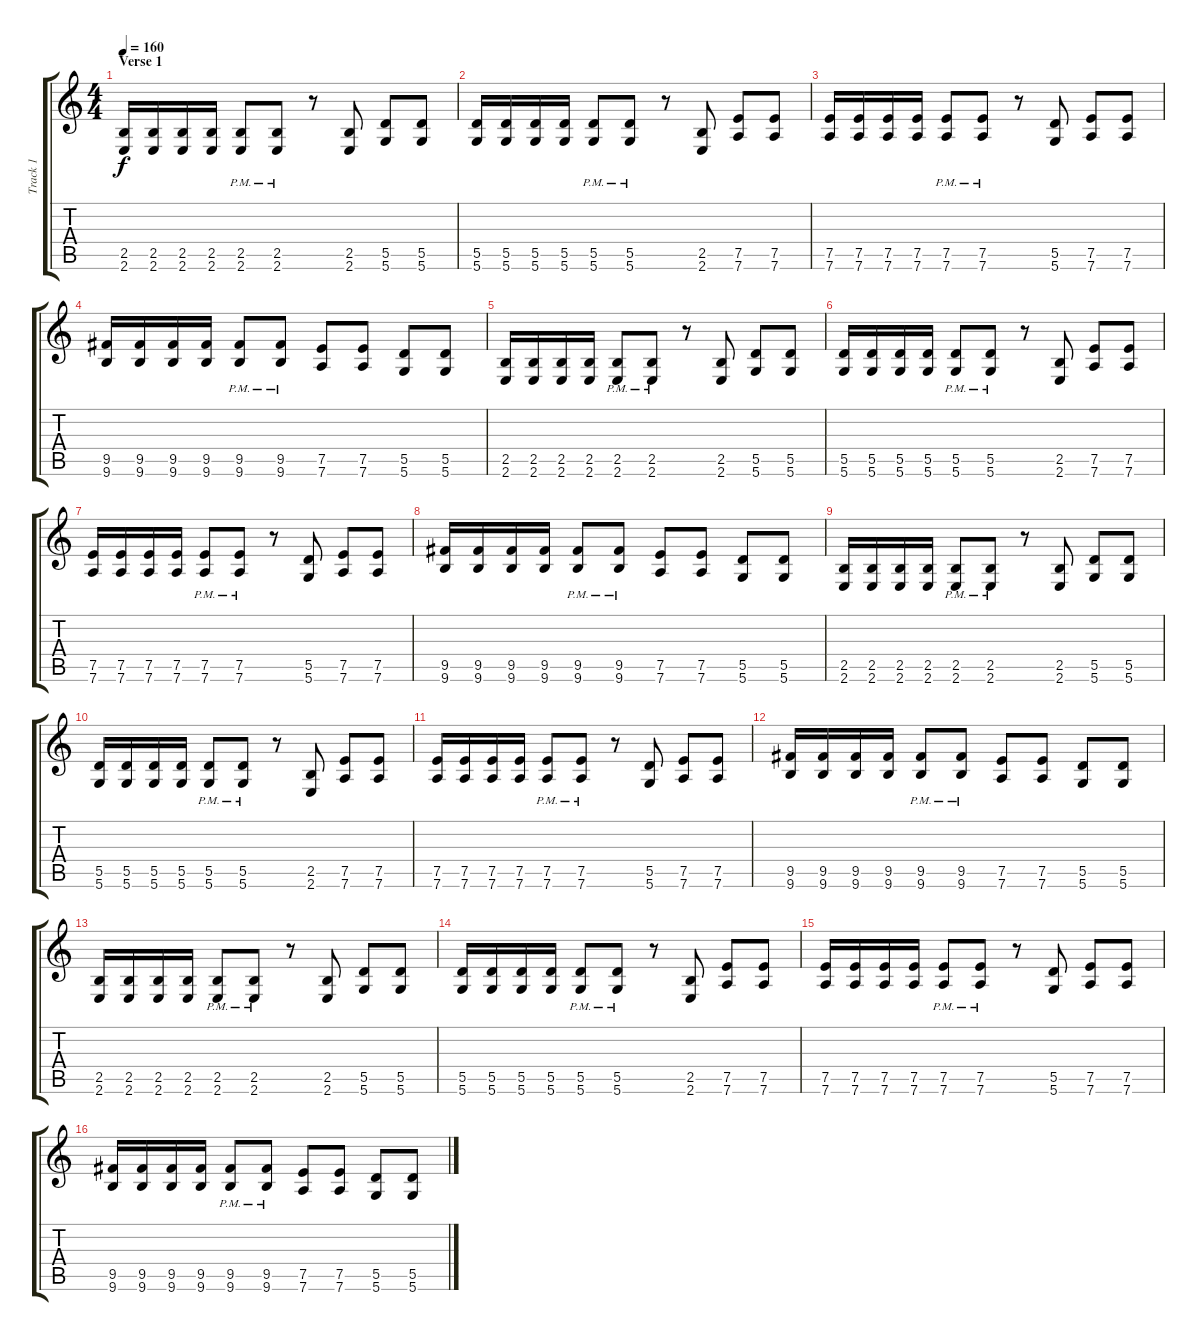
\track ("Track 1" "Track 1") {instrument distortionguitar}
\staff {score tabs}
\tuning (E4 B3 G3 D3 A2 D2) {hide}
\ts (4 4)
\section ("" "Verse 1")
\tempo 160
\clef g2
\ks c
(2.5 2.6).16{dy f} (2.5 2.6).16 (2.5 2.6).16 (2.5 2.6).16 (2.5{pm} 2.6{pm}).8 (2.5{pm} 2.6{pm}).8 r.8 (2.5 2.6).8 (5.5 5.6).8 (5.5 5.6).8 |
(5.5 5.6).16 (5.5 5.6).16 (5.5 5.6).16 (5.5 5.6).16 (5.5{pm} 5.6{pm}).8 (5.5{pm} 5.6{pm}).8 r.8 (2.5 2.6).8 (7.5 7.6).8 (7.5 7.6).8 |
(7.5 7.6).16 (7.5 7.6).16 (7.5 7.6).16 (7.5 7.6).16 (7.5{pm} 7.6{pm}).8 (7.5{pm} 7.6{pm}).8 r.8 (5.5 5.6).8 (7.5 7.6).8 (7.5 7.6).8 |
(9.5 9.6).16 (9.5 9.6).16 (9.5 9.6).16 (9.5 9.6).16 (9.5{pm} 9.6{pm}).8 (9.5{pm} 9.6{pm}).8 (7.5 7.6).8 (7.5 7.6).8 (5.5 5.6).8 (5.5 5.6).8 |
(2.5 2.6).16 (2.5 2.6).16 (2.5 2.6).16 (2.5 2.6).16 (2.5{pm} 2.6{pm}).8 (2.5{pm} 2.6{pm}).8 r.8 (2.5 2.6).8 (5.5 5.6).8 (5.5 5.6).8 |
(5.5 5.6).16 (5.5 5.6).16 (5.5 5.6).16 (5.5 5.6).16 (5.5{pm} 5.6{pm}).8 (5.5{pm} 5.6{pm}).8 r.8 (2.5 2.6).8 (7.5 7.6).8 (7.5 7.6).8 |
(7.5 7.6).16 (7.5 7.6).16 (7.5 7.6).16 (7.5 7.6).16 (7.5{pm} 7.6{pm}).8 (7.5{pm} 7.6{pm}).8 r.8 (5.5 5.6).8 (7.5 7.6).8 (7.5 7.6).8 |
(9.5 9.6).16 (9.5 9.6).16 (9.5 9.6).16 (9.5 9.6).16 (9.5{pm} 9.6{pm}).8 (9.5{pm} 9.6{pm}).8 (7.5 7.6).8 (7.5 7.6).8 (5.5 5.6).8 (5.5 5.6).8 |
(2.5 2.6).16 (2.5 2.6).16 (2.5 2.6).16 (2.5 2.6).16 (2.5{pm} 2.6{pm}).8 (2.5{pm} 2.6{pm}).8 r.8 (2.5 2.6).8 (5.5 5.6).8 (5.5 5.6).8 |
(5.5 5.6).16 (5.5 5.6).16 (5.5 5.6).16 (5.5 5.6).16 (5.5{pm} 5.6{pm}).8 (5.5{pm} 5.6{pm}).8 r.8 (2.5 2.6).8 (7.5 7.6).8 (7.5 7.6).8 |
(7.5 7.6).16 (7.5 7.6).16 (7.5 7.6).16 (7.5 7.6).16 (7.5{pm} 7.6{pm}).8 (7.5{pm} 7.6{pm}).8 r.8 (5.5 5.6).8 (7.5 7.6).8 (7.5 7.6).8 |
(9.5 9.6).16 (9.5 9.6).16 (9.5 9.6).16 (9.5 9.6).16 (9.5{pm} 9.6{pm}).8 (9.5{pm} 9.6{pm}).8 (7.5 7.6).8 (7.5 7.6).8 (5.5 5.6).8 (5.5 5.6).8 |
(2.5 2.6).16 (2.5 2.6).16 (2.5 2.6).16 (2.5 2.6).16 (2.5{pm} 2.6{pm}).8 (2.5{pm} 2.6{pm}).8 r.8 (2.5 2.6).8 (5.5 5.6).8 (5.5 5.6).8 |
(5.5 5.6).16 (5.5 5.6).16 (5.5 5.6).16 (5.5 5.6).16 (5.5{pm} 5.6{pm}).8 (5.5{pm} 5.6{pm}).8 r.8 (2.5 2.6).8 (7.5 7.6).8 (7.5 7.6).8 |
(7.5 7.6).16 (7.5 7.6).16 (7.5 7.6).16 (7.5 7.6).16 (7.5{pm} 7.6{pm}).8 (7.5{pm} 7.6{pm}).8 r.8 (5.5 5.6).8 (7.5 7.6).8 (7.5 7.6).8 |
(9.5 9.6).16 (9.5 9.6).16 (9.5 9.6).16 (9.5 9.6).16 (9.5{pm} 9.6{pm}).8 (9.5{pm} 9.6{pm}).8 (7.5 7.6).8 (7.5 7.6).8 (5.5 5.6).8 (5.5 5.6).8
